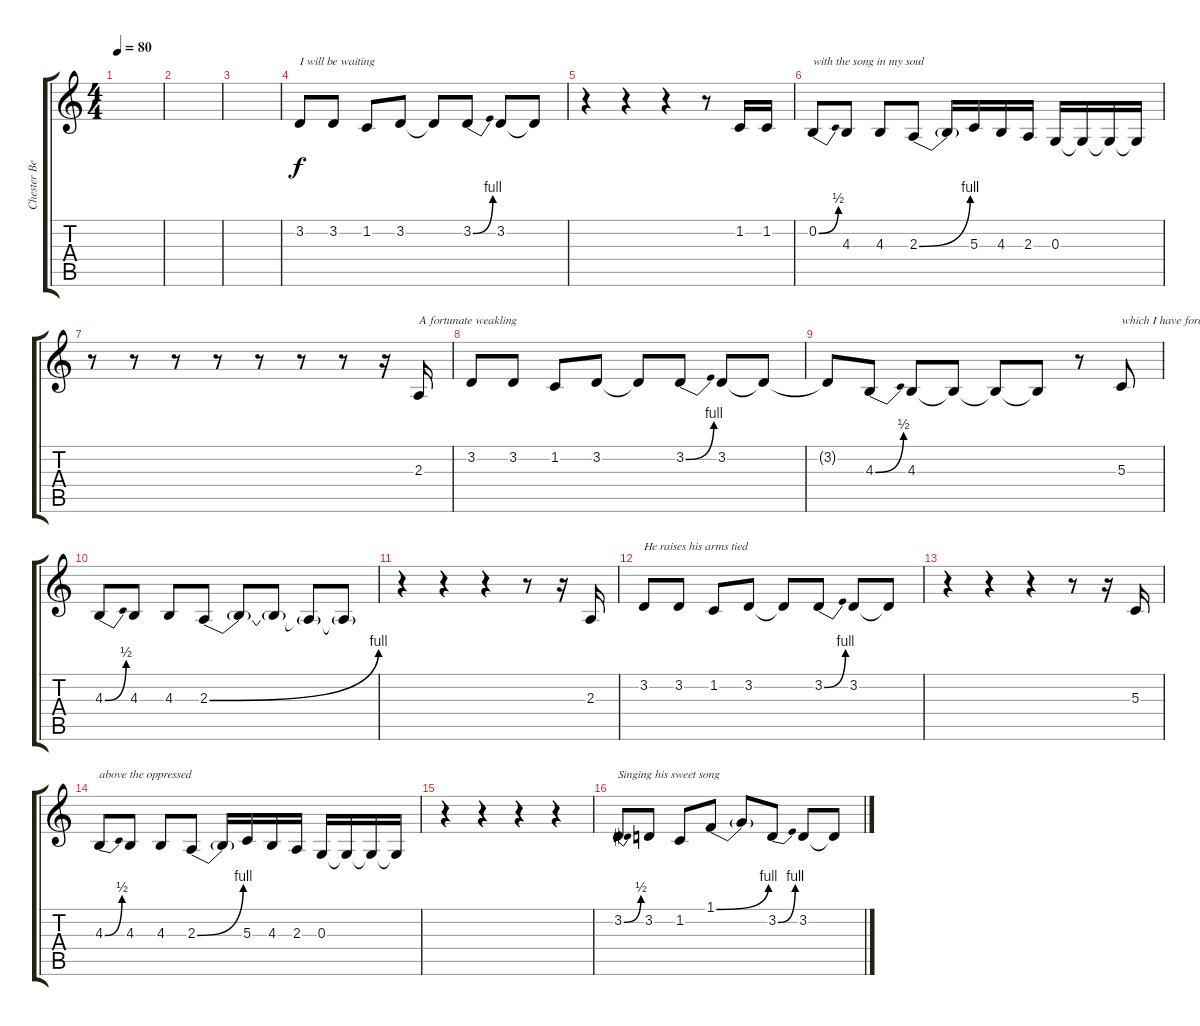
\track ("Chester Bennington (Vocals)" "Chester Be") {instrument synthvoice}
\staff {score tabs}
\tuning (E4 B3 G3 D3 A2 E2) {hide}
\ts (4 4)
\tempo 80
\clef g2
\ks c
|
|
|
3.2.8{txt "I will be waiting"} 3.2.8 1.2.8 3.2.8 3.2{t}.8 3.2{be (bend 0 0 60 4)}.8 3.2.8 3.2{t}.8 |
r.4 r.4 r.4 r.8 1.2.16 1.2.16 |
0.2{be (bend 0 0 60 2)}.8{txt "with the song in my soul"} 4.3.8 4.3.8 2.3{be (bend 0 0 60 4)}.8 2.3{t}.16 5.3.16 4.3.16 2.3.16 0.3.16 0.3{t}.16 0.3{t}.16 0.3{t}.16 |
r.8 r.8 r.8 r.8 r.8 r.8 r.8 r.16 2.3.16{txt "A fortunate weakling"} |
3.2.8 3.2.8 1.2.8 3.2.8 3.2{t}.8 3.2{be (bend 0 0 60 4)}.8 3.2.8 3.2{t}.8 |
3.2{t}.8 4.3{be (bend 0 0 60 2)}.8 4.3.8 4.3{t}.8 4.3{t}.8 4.3{t}.8 r.8 5.3.8{txt "which I have foretold"} |
4.3{be (bend 0 0 60 2)}.8 4.3.8 4.3.8 2.3{be (bend 0 0 60 4)}.8 2.3{t}.8 2.3{t}.8 2.3{t}.8 2.3{t}.8 |
r.4 r.4 r.4 r.8 r.16 2.3.16 |
3.2.8{txt "He raises his arms tied"} 3.2.8 1.2.8 3.2.8 3.2{t}.8 3.2{be (bend 0 0 60 4)}.8 3.2.8 3.2{t}.8 |
r.4 r.4 r.4 r.8 r.16 5.3.16 |
4.3{be (bend 0 0 60 2)}.8{txt "above the oppressed"} 4.3.8 4.3.8 2.3{be (bend 0 0 60 4)}.8 2.3{t}.16 5.3.16 4.3.16 2.3.16 0.3.16 0.3{t}.16 0.3{t}.16 0.3{t}.16 |
r.4 r.4 r.4 r.4 |
3.2{be (bend 0 0 60 2)}.8{txt "Singing his sweet song"} 3.2.8 1.2.8 1.1{be (bend 0 0 60 4)}.8 1.1{t}.8 3.2{be (bend 0 0 60 4)}.8 3.2.8 3.2{t}.8
